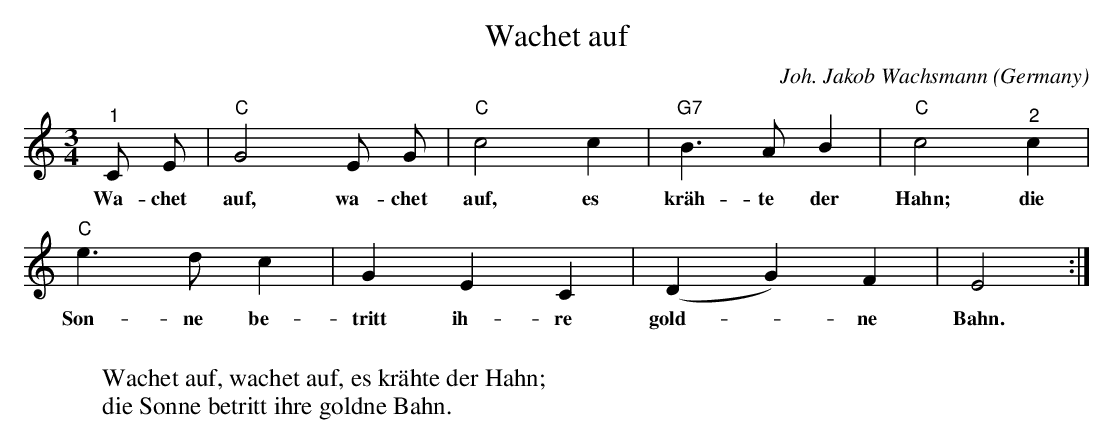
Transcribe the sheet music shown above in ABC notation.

X:1
T:Wachet auf
C:Joh. Jakob Wachsmann
O:Germany
M:3/4
L:1/4
K:C
"^1"C/ E/|"C"G2 E/ G/|"C"c2c|"G7"B>AB|"C"c2 "^2"c|
w:Wa-chet auf, wa-chet auf, es kräh-te der Hahn; die
"C"e>dc|GEC|(DG)F|E2:|
w:Son-ne be-tritt ih-re gold--ne Bahn.
W:
W:Wachet auf, wachet auf, es krähte der Hahn;
W:die Sonne betritt ihre goldne Bahn.
